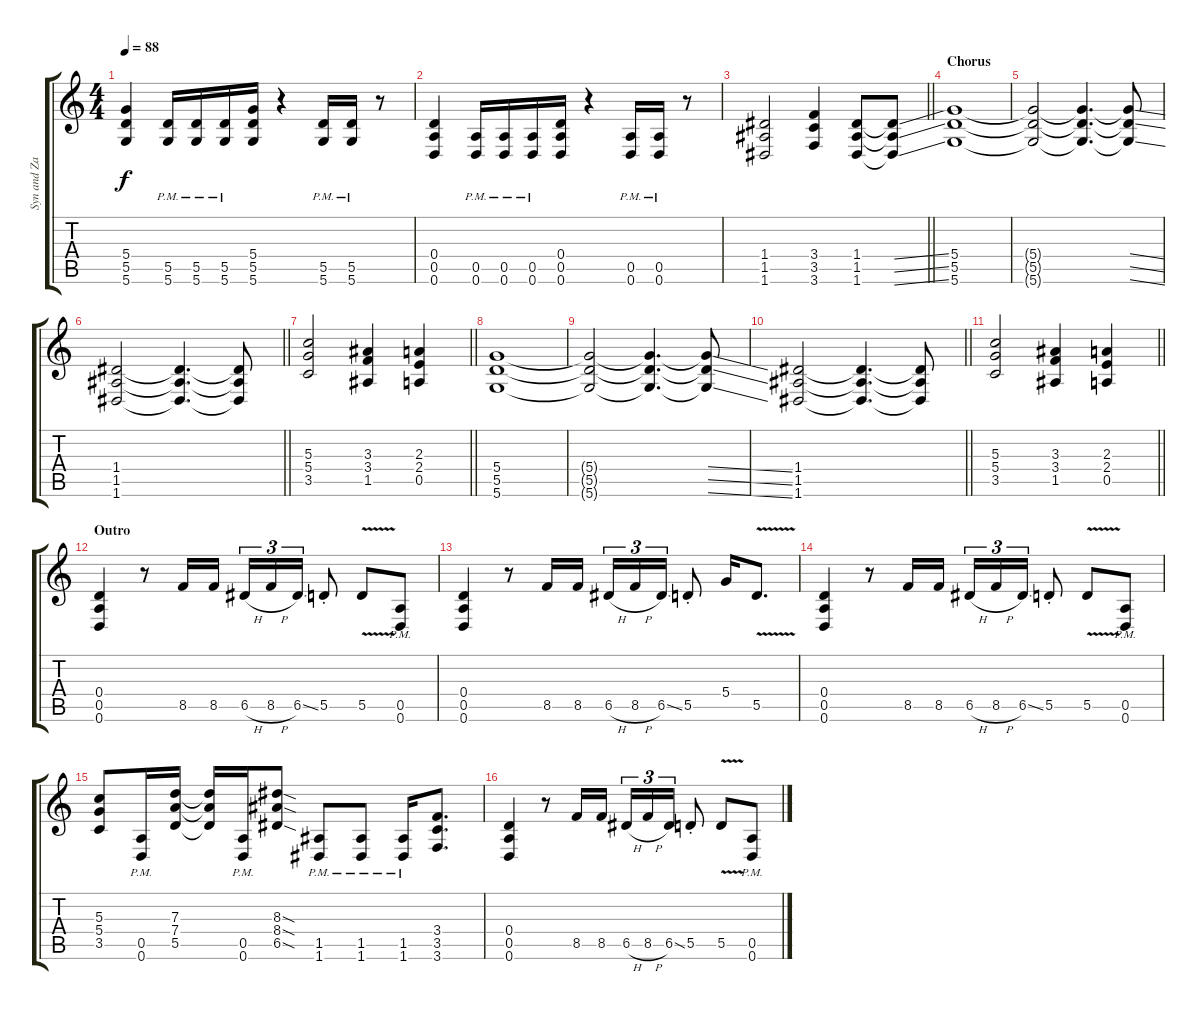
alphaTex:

\track ("Syn and Zacky (Rhythm)" "Syn and Za") {instrument distortionguitar}
\staff {score tabs}
\tuning (E4 B3 G3 D3 A2 D2) {hide}
\ts (4 4)
\tempo 88
\clef g2
\ks c
(5.4 5.5 5.6).4{dy f} (5.5{pm} 5.6{pm}).16 (5.5{pm} 5.6{pm}).16 (5.5{pm} 5.6{pm}).16 (5.4 5.5 5.6).16 r.4 (5.5{pm} 5.6{pm}).16 (5.5{pm} 5.6{pm}).16 r.8 |
(0.4 0.5 0.6).4 (0.5{pm} 0.6{pm}).16 (0.5{pm} 0.6{pm}).16 (0.5{pm} 0.6{pm}).16 (0.4 0.5 0.6).16 r.4 (0.5{pm} 0.6{pm}).16 (0.5{pm} 0.6{pm}).16 r.8 |
\barLineRight lightlight
(1.4 1.5 1.6).2 (3.4 3.5 3.6).4 (1.4 1.5 1.6).8 (1.4{ss t} 1.5{ss t} 1.6{ss t}).8 |
\section ("" "Chorus")
(5.4 5.5 5.6).1 |
(5.4{t} 5.5{t} 5.6{t}).2 (5.4{t} 5.5{t} 5.6{t}).4{d} (5.4{ss t} 5.5{ss t} 5.6{ss t}).8 |
\barLineRight lightlight
(1.4 1.5 1.6).2 (1.4{t} 1.5{t} 1.6{t}).4{d} (1.4{t} 1.5{t} 1.6{t}).8 |
\barLineRight lightlight
(5.3 5.4 3.5).2 (3.3 3.4 1.5).4 (2.3 2.4 0.5).4 |
(5.4 5.5 5.6).1 |
(5.4{t} 5.5{t} 5.6{t}).2 (5.4{t} 5.5{t} 5.6{t}).4{d} (5.4{ss t} 5.5{ss t} 5.6{ss t}).8 |
\barLineRight lightlight
(1.4 1.5 1.6).2 (1.4{t} 1.5{t} 1.6{t}).4{d} (1.4{t} 1.5{t} 1.6{t}).8 |
\barLineRight lightlight
(5.3 5.4 3.5).2 (3.3 3.4 1.5).4 (2.3 2.4 0.5).4 |
\section ("" "Outro")
(0.4 0.5 0.6).4 r.8 8.5.16 8.5.16 6.5{h}.16{tu (3 2)} 8.5{h}.16{tu (3 2)} 6.5{ss}.16{tu (3 2)} 5.5{st}.8 5.5{v}.8 (0.5{pm} 0.6{pm}).8 |
(0.4 0.5 0.6).4 r.8 8.5.16 8.5.16 6.5{h}.16{tu (3 2)} 8.5{h}.16{tu (3 2)} 6.5{ss}.16{tu (3 2)} 5.5{st}.8 5.4.16 5.5{v}.8{d} |
(0.4 0.5 0.6).4 r.8 8.5.16 8.5.16 6.5{h}.16{tu (3 2)} 8.5{h}.16{tu (3 2)} 6.5{ss}.16{tu (3 2)} 5.5{st}.8 5.5{v}.8 (0.5{pm} 0.6{pm}).8 |
(5.3 5.4 3.5).8 (0.5{pm} 0.6{pm}).16 (7.3 7.4 5.5).16 (7.3{t} 7.4{t} 5.5{t}).16 (0.5{pm} 0.6{pm}).16 (8.3{sod} 8.4{sod} 6.5{sod}).8 (1.5{pm} 1.6{pm}).8 (1.5{pm} 1.6{pm}).8 (1.5{pm} 1.6{pm}).16 (3.4 3.5 3.6).8{d} |
(0.4 0.5 0.6).4 r.8 8.5.16 8.5.16 6.5{h}.16{tu (3 2)} 8.5{h}.16{tu (3 2)} 6.5{ss}.16{tu (3 2)} 5.5{st}.8 5.5{v}.8 (0.5{pm} 0.6{pm}).8
